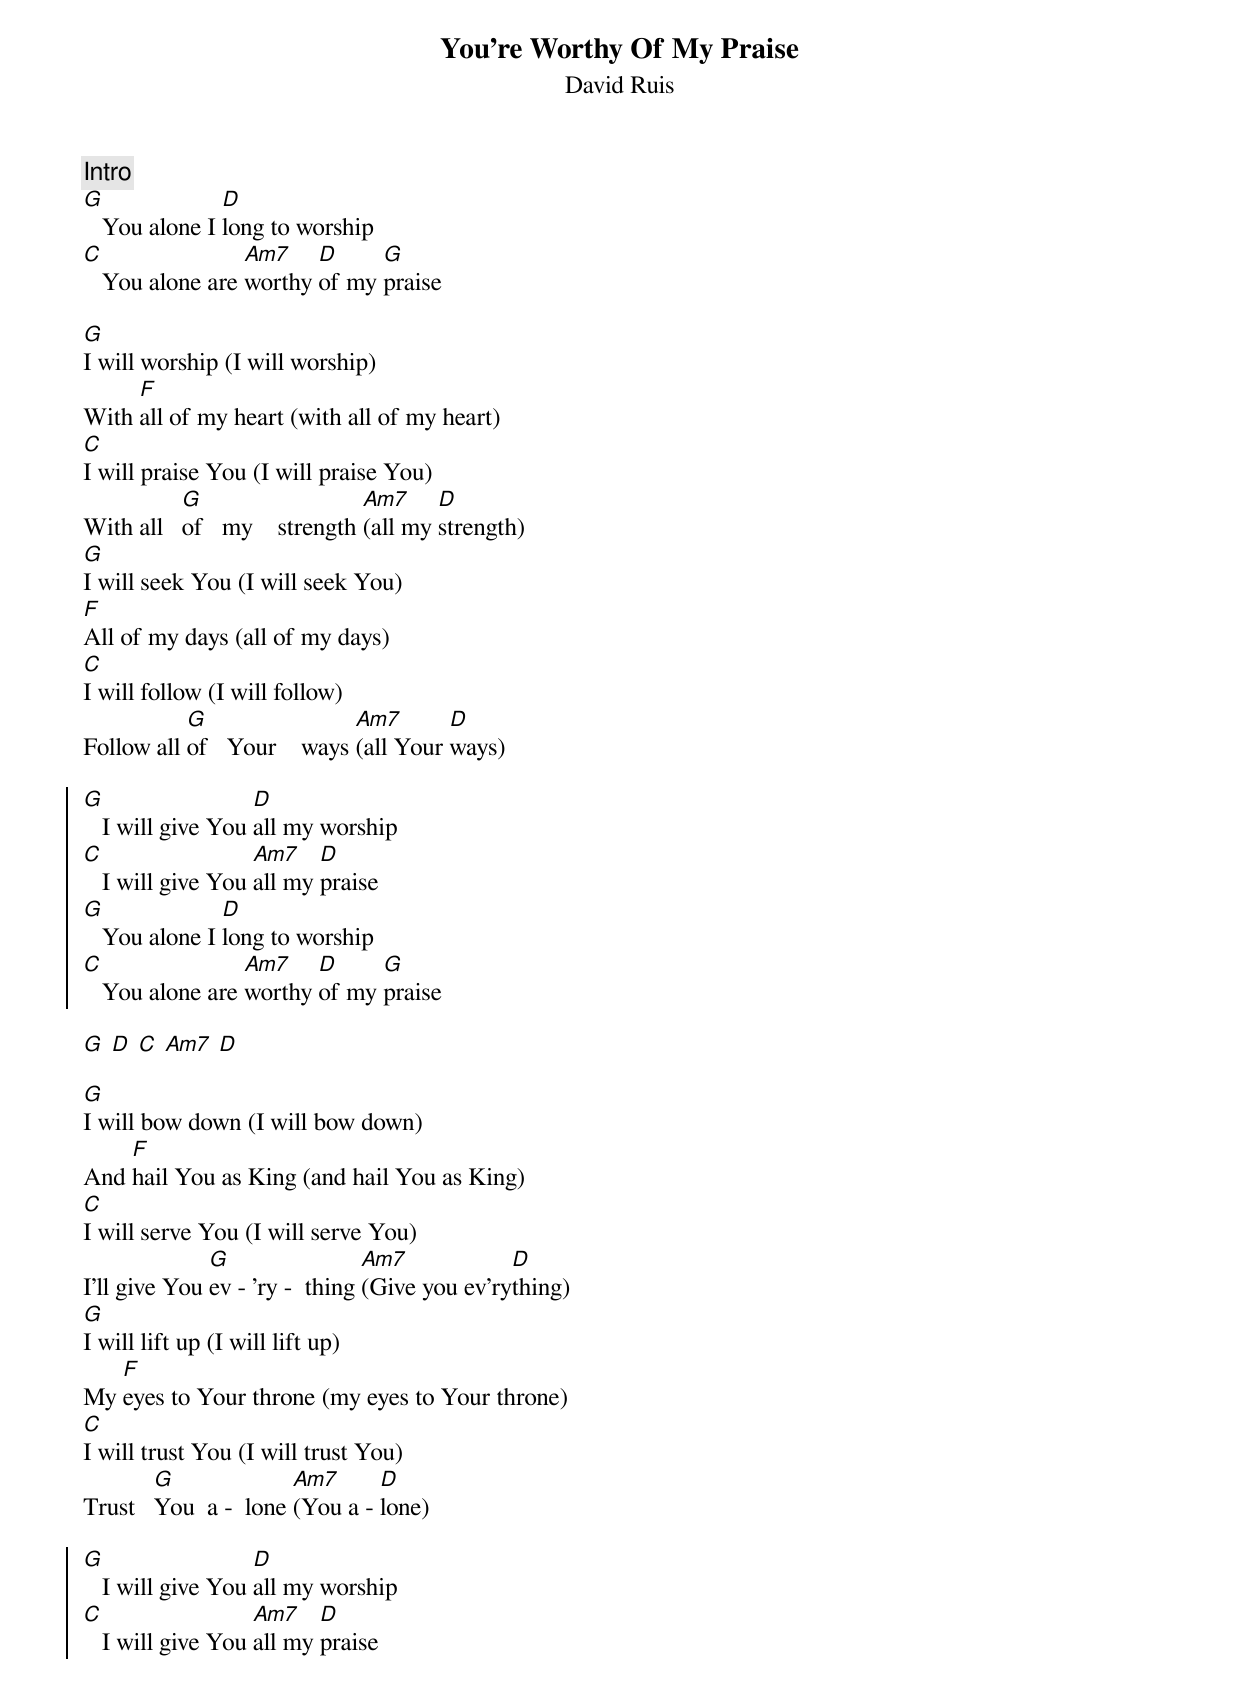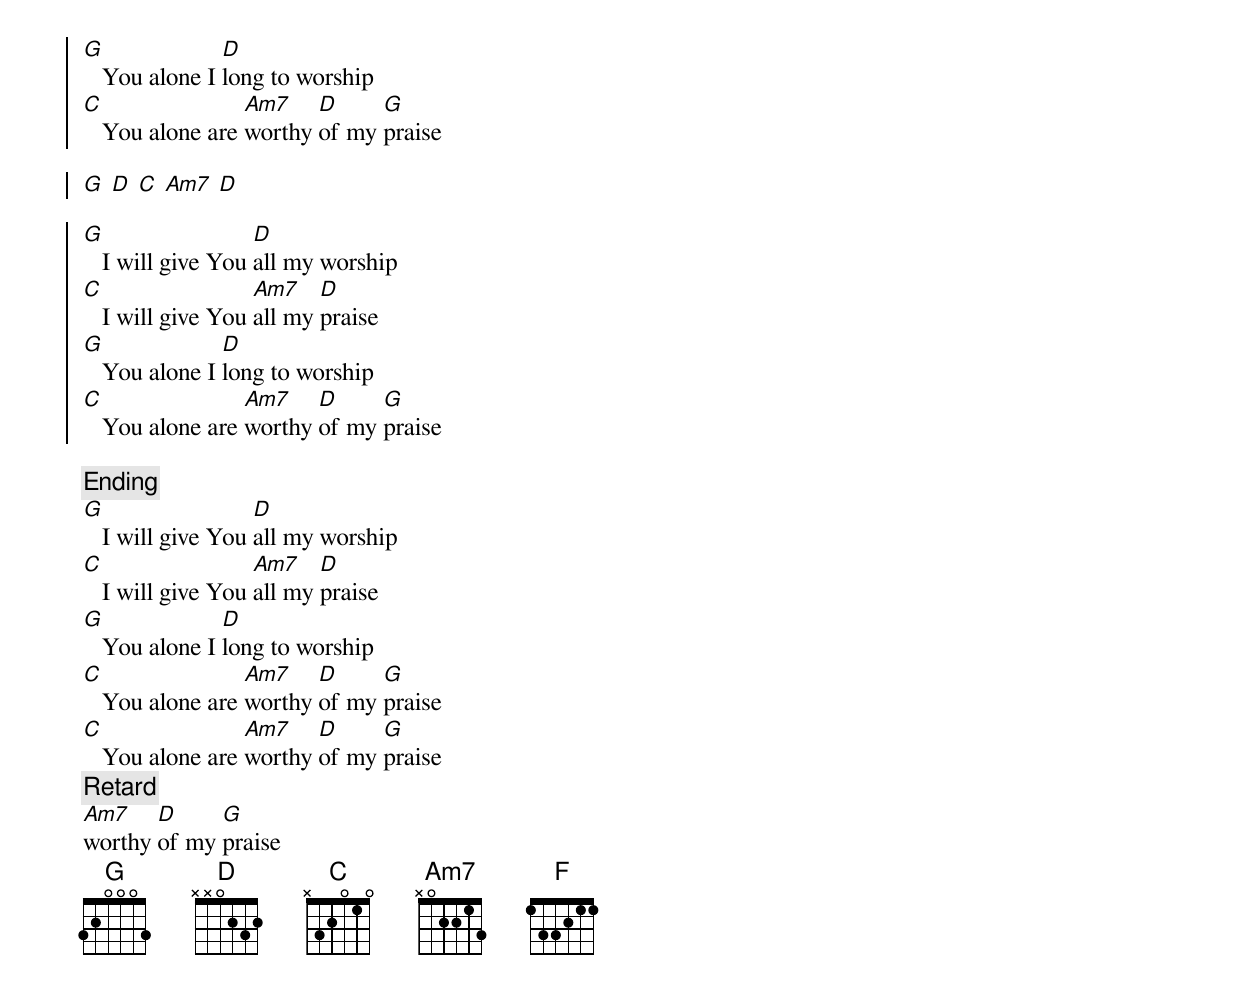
{title:You’re Worthy Of My Praise}
{subtitle:David Ruis}
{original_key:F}
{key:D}
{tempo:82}
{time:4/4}
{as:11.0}

{c:Intro}
[G]   You alone I [D]long to worship
[C]   You alone are [Am7]worthy [D]of my [G]praise

[G]I will worship (I will worship)
With [F]all of my heart (with all of my heart)
[C]I will praise You (I will praise You)
With all   [G]of   my    strength [Am7](all my [D]strength)
[G]I will seek You (I will seek You)
[F]All of my days (all of my days)
[C]I will follow (I will follow)
Follow all [G]of   Your    ways [Am7](all Your [D]ways)

{soc}
[G]   I will give You [D]all my worship
[C]   I will give You [Am7]all my [D]praise
[G]   You alone I [D]long to worship
[C]   You alone are [Am7]worthy [D]of my [G]praise
{eoc}

[G] [D] [C] [Am7] [D]

[G]I will bow down (I will bow down)
And [F]hail You as King (and hail You as King)
[C]I will serve You (I will serve You)
I'll give You [G]ev - 'ry -  thing [Am7](Give you ev'ry[D]thing)
[G]I will lift up (I will lift up)
My [F]eyes to Your throne (my eyes to Your throne)
[C]I will trust You (I will trust You)
Trust   [G]You  a -  lone [Am7](You a - [D]lone)

{soc}
[G]   I will give You [D]all my worship
[C]   I will give You [Am7]all my [D]praise
[G]   You alone I [D]long to worship
[C]   You alone are [Am7]worthy [D]of my [G]praise

[G] [D] [C] [Am7] [D]

[G]   I will give You [D]all my worship
[C]   I will give You [Am7]all my [D]praise
[G]   You alone I [D]long to worship
[C]   You alone are [Am7]worthy [D]of my [G]praise
{eoc}

{c:Ending}
[G]   I will give You [D]all my worship
[C]   I will give You [Am7]all my [D]praise
[G]   You alone I [D]long to worship
[C]   You alone are [Am7]worthy [D]of my [G]praise
[C]   You alone are [Am7]worthy [D]of my [G]praise
{c:Retard}
[Am7]worthy [D]of my [G]praise
